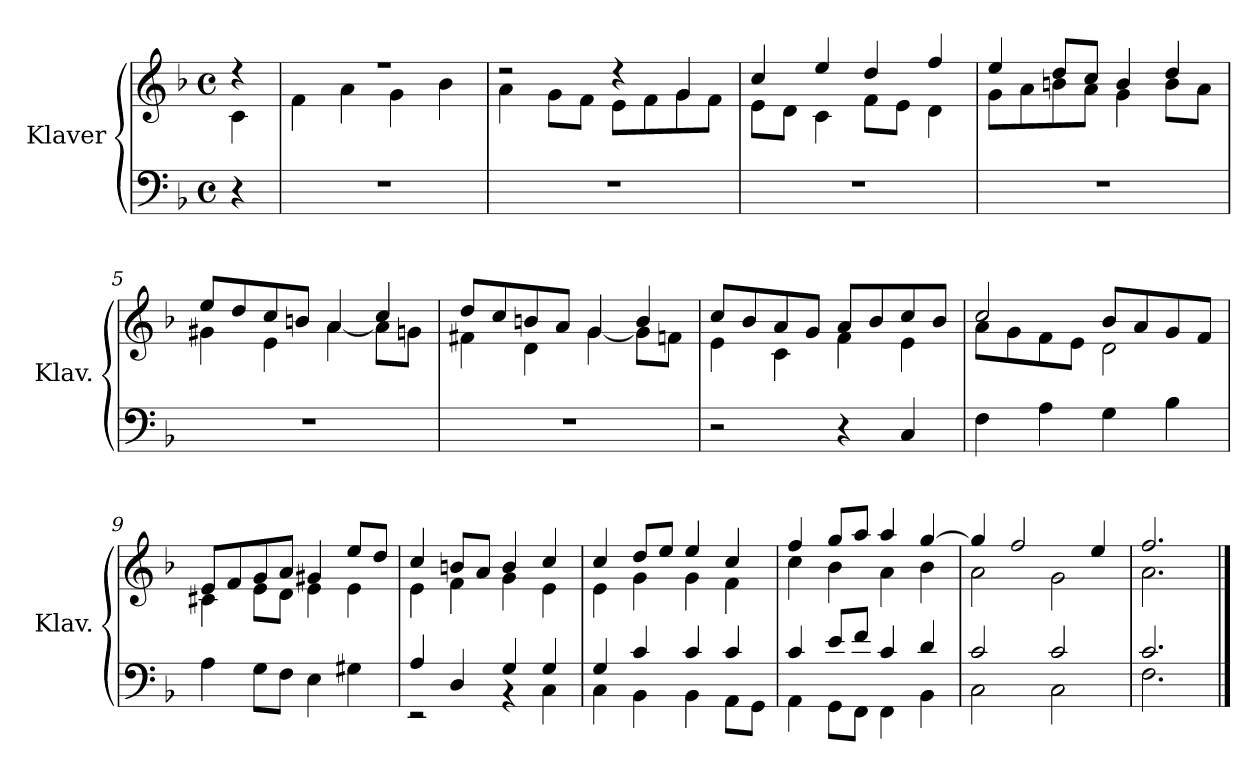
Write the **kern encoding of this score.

**kern	**kern
*part1	*part1
*staff2	*staff1
*I"Klaver	*
*I'Klav.	*
*clefF4	*clefG2
*k[b-]	*k[b-]
*M4/4	*M4/4
*met(c)	*met(c)
=	=
*	*^
4r	4r	4c\
=1	=1	=1
1r	1r	4f\
.	.	4a\
.	.	4g\
.	.	4b-\
=2	=2	=2
1r	2r	4a\
.	.	8g\L
.	.	8f\J
.	4r	8e\L
.	.	8f\
.	4g/	8g\
.	.	8f\J
=3	=3	=3
1r	4cc/	8e\L
.	.	8d\J
.	4ee/	4c\
.	4dd/	8f\L
.	.	8e\J
.	4ff/	4d\
=4	=4	=4
1r	4ee/	8g\L
.	.	8a\
.	8dd/L	8bn\
.	8cc/J	8a\J
.	4b/	4g\
.	4dd/	8b\L
.	.	8a\J
=5	=5	=5
1r	8ee/L	4g#X\
.	8dd/	.
.	8cc/	4e\
.	8bn/J	.
.	4a/	[4a\
.	4cc/	8a\L]
.	.	8gn\J
!!LO:LB:g=z	!!
=6	=6	=6
1r	8dd/L	4f#X\
.	8cc/	.
.	8bn/	4d\
.	8a/J	.
.	4g/	[4g\
.	4b/	8g\L]
.	.	8fn\J
=7	=7	=7
2r	8cc/L	4e\
.	8b-/	.
.	8a/	4c\
.	8g/J	.
4r	8a/L	4f\
.	8b-/	.
4C/	8cc/	4e\
.	8b-/J	.
=8	=8	=8
4F\	2cc/	8a\L
.	.	8g\
4A\	.	8f\
.	.	8e\J
4G\	8b-/L	2d\
.	8a/	.
4B-\	8g/	.
.	8f/J	.
=9	=9	=9
4A\	8e/L	4c#X\
.	8f/	.
8G\L	8g/	8e\L
8F\J	8a/J	8d\J
4E\	4g#X/	4e\
4G#X\	8ee/L	4e\
.	8dd/J	.
=10	=10	=10
*^	*	*
4A/	2r	4cc/	4e\
4D/	.	8bn/L	4f\
.	.	8a/J	.
4G/	4r	4b/	4g\
4G/	4C\	4cc/	4e\
!!LO:LB:g=z	!!
=11	=11	=11	=11
4G/	4C\	4cc/	4e\
4c/	4BB-\	8dd/L	4g\
.	.	8ee/J	.
4c/	4BB-\	4ee/	4g\
4c/	8AA\L	4cc/	4f\
.	8GG\J	.	.
=12	=12	=12	=12
4c/	4AA\	4ff/	4cc\
8e/L	8GG\L	8gg/L	4b-\
8f/J	8FF\J	8aa/J	.
4c/	4FF\	4aa/	4a\
4d/	4BB-\	[4gg/	4b-\
=13	=13	=13	=13
2c/	2C\	4gg/]	2a\
.	.	2ff/	.
2c/	2C\	.	2g\
.	.	4ee/	.
=14	=14	=14	=14
2.c/	2.F\	2.ff/	2.a\
*v	*v	*	*
*	*v	*v
==	==
*-	*-
